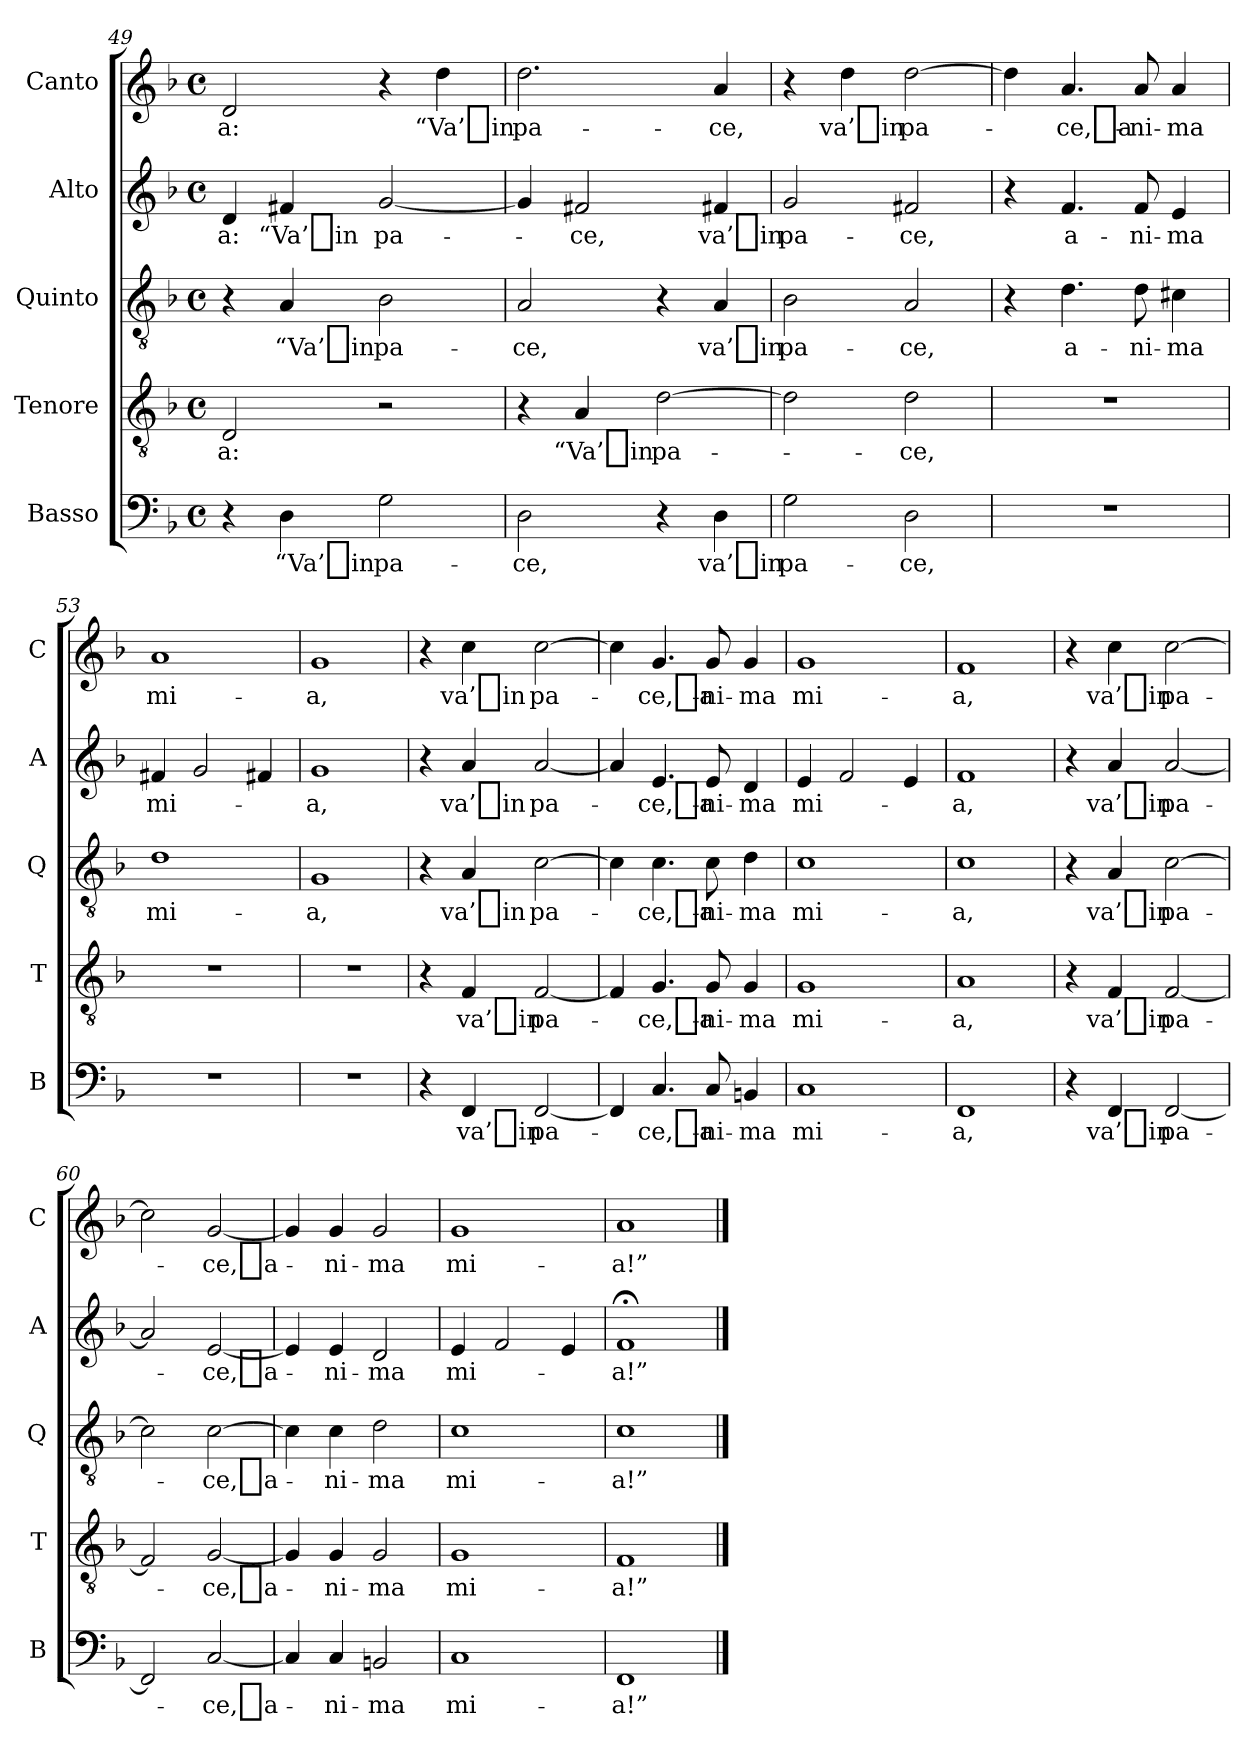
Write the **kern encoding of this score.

**kern	**text	**kern	**text	**kern	**text	**kern	**text	**kern	**text
*part5	*part5	*part4	*part4	*part3	*part3	*part2	*part2	*part1	*part1
*staff5	*staff5	*staff4	*staff4	*staff3	*staff3	*staff2	*staff2	*staff1	*staff1
*I"Basso	*	*I"Tenore	*	*I"Quinto	*	*I"Alto	*	*I"Canto	*
*I'B	*	*I'T	*	*I'Q	*	*I'A	*	*I'C	*
*clefF4	*	*clefGv2	*	*clefGv2	*	*clefG2	*	*clefG2	*
*k[b-]	*	*k[b-]	*	*k[b-]	*	*k[b-]	*	*k[b-]	*
*F:	*	*F:	*	*F:	*	*F:	*	*F:	*
*M4/4	*	*M4/4	*	*M4/4	*	*M4/4	*	*M4/4	*
*met(c)	*	*met(c)	*	*met(c)	*	*met(c)	*	*met(c)	*
=49	=49	=49	=49	=49	=49	=49	=49	=49	=49
4r	.	2D	-a:	4r	.	4d	-a:	2d	-a:
4D	-“Va’_in	.	.	4A	-“Va’_in	4f#X	-“Va’_in	.	.
2G	pa-	2r	.	2B-	pa-	[2g	pa-	4r	.
.	.	.	.	.	.	.	.	4dd	-“Va’_in
=50	=50	=50	=50	=50	=50	=50	=50	=50	=50
2D	-ce,	4r	.	2A	-ce,	4g]	.	2.dd	pa-
.	.	4A	-“Va’_in	.	.	2f#X	-ce,	.	.
4r	.	[2d	pa-	4r	.	.	.	.	.
4D	-va’_in	.	.	4A	-va’_in	4f#X	-va’_in	4a	-ce,
!!LO:PB:g=z
=51	=51	=51	=51	=51	=51	=51	=51	=51	=51
2G	pa-	2d]	.	2B-	pa-	2g	pa-	4r	.
.	.	.	.	.	.	.	.	4dd	-va’_in
2D	-ce,	2d	-ce,	2A	-ce,	2f#X	-ce,	[2dd	pa-
=52	=52	=52	=52	=52	=52	=52	=52	=52	=52
1r	.	1r	.	4r	.	4r	.	4dd]	.
!	!	!	!	!	!	!	!	!	!LO:LY:i
.	.	.	.	4.d	a-	4.f	a-	4.a	ce,_a-
.	.	.	.	8d	ni-	8f	ni-	8a	ni-
.	.	.	.	4c#X	-ma	4e	-ma	4a	-ma
=53	=53	=53	=53	=53	=53	=53	=53	=53	=53
1r	.	1r	.	1d	mi-	4f#X	mi-	1a	mi-
.	.	.	.	.	.	2g	.	.	.
.	.	.	.	.	.	4f#X	.	.	.
=54	=54	=54	=54	=54	=54	=54	=54	=54	=54
1r	.	1r	.	1G	-a,	1g	-a,	1g	-a,
=55	=55	=55	=55	=55	=55	=55	=55	=55	=55
4r	.	4r	.	4r	.	4r	.	4r	.
4FF	-va’_in	4F	-va’_in	4A	-va’_in	4a	-va’_in	4cc	-va’_in
[2FF	pa-	[2F	pa-	[2c	pa-	[2a	pa-	[2cc	pa-
=56	=56	=56	=56	=56	=56	=56	=56	=56	=56
4FF]	.	4F]	.	4c]	.	4a]	.	4cc]	.
4.C	ce,_a-	4.G	ce,_a-	4.c	ce,_a-	4.e	ce,_a-	4.g	ce,_a-
8C	ni-	8G	ni-	8c	ni-	8e	ni-	8g	ni-
4BBn	-ma	4G	-ma	4d	-ma	4d	-ma	4g	-ma
!!LO:LB:g=z
=57	=57	=57	=57	=57	=57	=57	=57	=57	=57
1C	mi-	1G	mi-	1c	mi-	4e	mi-	1g	mi-
.	.	.	.	.	.	2f	.	.	.
.	.	.	.	.	.	4e	.	.	.
=58	=58	=58	=58	=58	=58	=58	=58	=58	=58
1FF	-a,	1A	-a,	1c	-a,	1f	-a,	1f	-a,
=59	=59	=59	=59	=59	=59	=59	=59	=59	=59
4r	.	4r	.	4r	.	4r	.	4r	.
4FF	-va’_in	4F	-va’_in	4A	-va’_in	4a	-va’_in	4cc	-va’_in
[2FF	pa-	[2F	pa-	[2c	pa-	[2a	pa-	[2cc	pa-
=60	=60	=60	=60	=60	=60	=60	=60	=60	=60
2FF]	.	2F]	.	2c]	.	2a]	.	2cc]	.
[2C	ce,_a-	[2G	ce,_a-	[2c	ce,_a-	[2e	ce,_a-	[2g	ce,_a-
=61	=61	=61	=61	=61	=61	=61	=61	=61	=61
4C]	.	4G]	.	4c]	.	4e]	.	4g]	.
4C	ni-	4G	ni-	4c	ni-	4e	ni-	4g	ni-
2BBn	-ma	2G	-ma	2d	-ma	2d	-ma	2g	-ma
=62	=62	=62	=62	=62	=62	=62	=62	=62	=62
1C	mi-	1G	mi-	1c	mi-	4e	mi-	1g	mi-
.	.	.	.	.	.	2f	.	.	.
.	.	.	.	.	.	4e	.	.	.
=63	=63	=63	=63	=63	=63	=63	=63	=63	=63
1FF	-a!”	1F	-a!”	1c	-a!”	1f;<	-a!”	1a	-a!”
==	==	==	==	==	==	==	==	==	==
*-	*-	*-	*-	*-	*-	*-	*-	*-	*-
